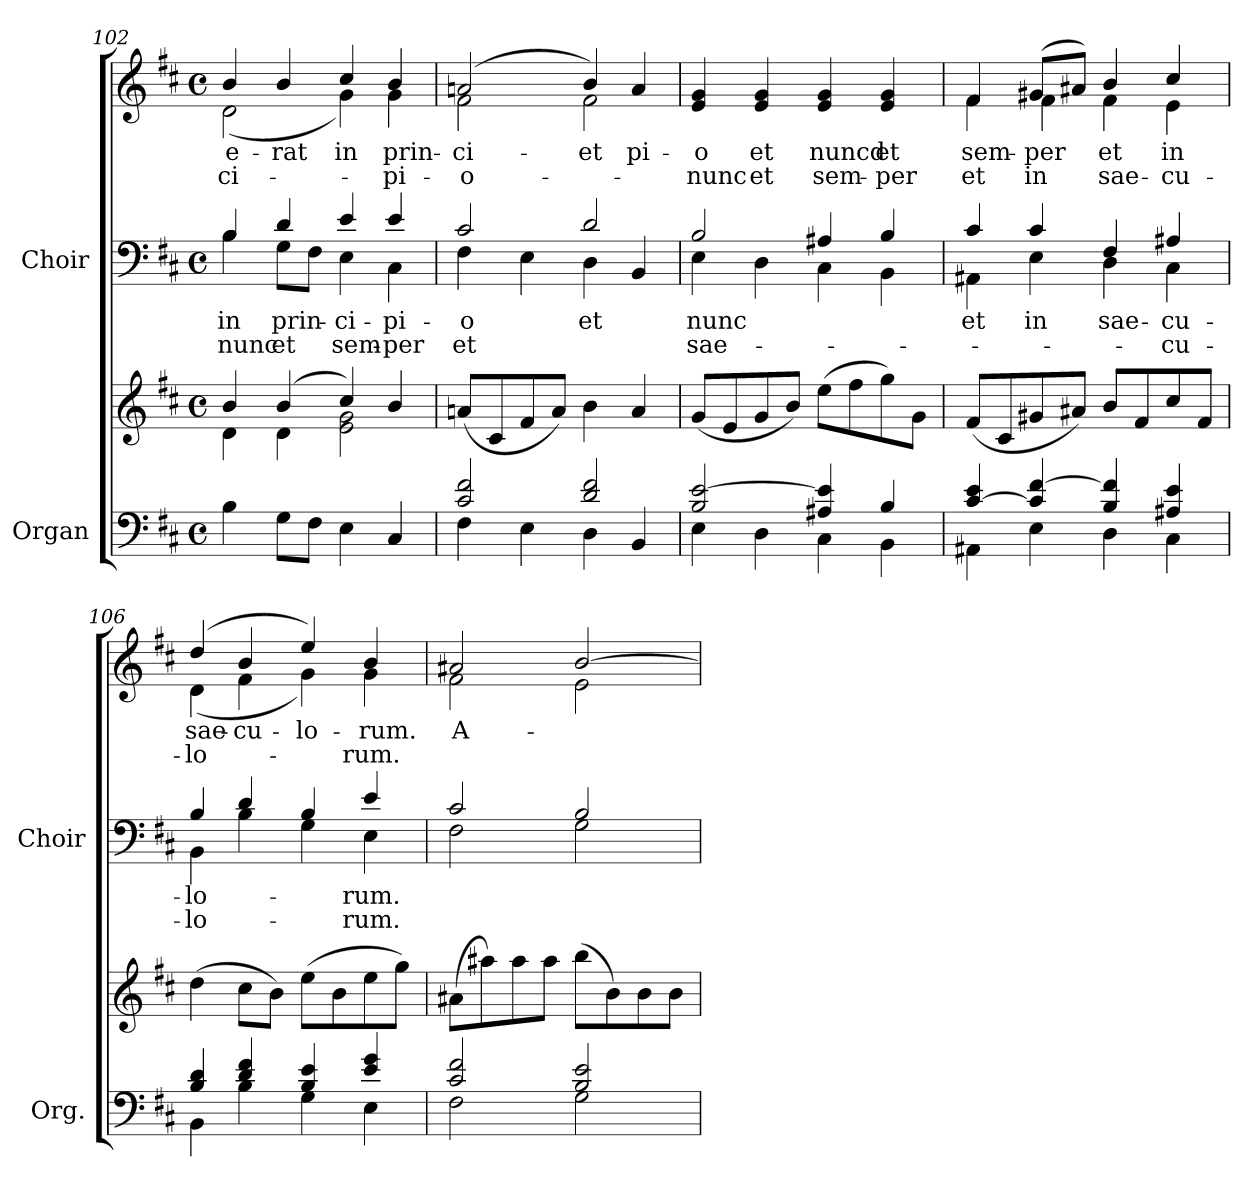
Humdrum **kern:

**kern	**kern	**kern	**text	**text	**kern	**text	**text
*part2	*part2	*part1	*part1	*part1	*part1	*part1	*part1
*staff4	*staff3	*staff2	*staff2	*staff2	*staff1	*staff1	*staff1
*I"Organ	*	*I"Choir	*	*	*	*	*
*I'Org.	*	*I'Choir	*	*	*	*	*
*clefF4	*clefG2	*clefF4	*	*	*clefG2	*	*
*k[f#c#]	*k[f#c#]	*k[f#c#]	*	*	*k[f#c#]	*	*
*D:	*D:	*D:	*	*	*D:	*	*
*M4/4	*M4/4	*M4/4	*	*	*M4/4	*	*
*met(c)	*met(c)	*met(c)	*	*	*met(c)	*	*
=102	=102	=102	=102	=102	=102	=102	=102
*	*^	*	*	*	*	*	*
!	!	!	!	!LO:LY:a:color=#000000	!LO:LY:b:color=#000000	!	!	!
*	*	*	*^	*	*	*	*	*
!	!	!	!	!	!	!	!	!LO:LY:a:color=#000000	!LO:LY:b:color=#000000
*	*	*	*	*	*	*	*^	*	*
4Bi\	4bi/	4di\	4Bi/	4Bi\	in	nunc	4bi/	(2di\	e-	-ci-
!	!	!	!	!	!LO:LY:a:color=#000000	!LO:LY:b:color=#000000	!	!	!	!
!	!	!	!	!	!	!	!	!	!LO:LY:a:color=#000000	!
8Gi\L	(4bi/	4di\	4di/	8Gi\L	prin-	et	4bi/	.	-rat	.
8F#i\J	.	.	.	8F#i\J	.	.	.	.	.	.
!	!	!	!	!	!LO:LY:a:color=#000000	!LO:LY:b:color=#000000	!	!	!	!
!	!	!	!	!	!	!	!	!	!LO:LY:a:color=#000000	!
4Ei\	4cc#i/)	2ei\ 2gi	4ei/	4Ei\	-ci-	sem-	4cc#i/	4gi\)	in	.
!	!	!	!	!	!LO:LY:a:color=#000000	!LO:LY:b:color=#000000	!	!	!	!
!	!	!	!	!	!	!	!	!	!LO:LY:a:color=#000000	!LO:LY:b:color=#000000
4C#i/	4bi/	.	4ei/	4C#i\	-pi-	-per	4bi/	4gi\	prin-	-pi-
*	*v	*v	*	*	*	*	*	*	*	*
=103	=103	=103	=103	=103	=103	=103	=103	=103	=103
*^	*	*	*	*	*	*	*	*	*
!	!	!	!	!	!LO:LY:a:color=#000000	!LO:LY:b:color=#000000	!	!	!	!
!	!	!	!	!	!	!	!	!	!LO:LY:a:color=#000000	!LO:LY:b:color=#000000
2c#i/ 2f#i	4F#i\	(8ani/L	2c#i/	4F#i\	-o	et	(2ani/	2f#i\	-ci-	-o-
.	.	8c#i/	.	.	.	.	.	.	.	.
.	4Ei\	8f#i/	.	4Ei\	.	.	.	.	.	.
.	.	8ai/J)	.	.	.	.	.	.	.	.
!	!	!	!	!	!LO:LY:a:color=#000000	!	!	!	!	!
!	!	!	!	!	!	!	!	!	!LO:LY:b:color=#000000	!
2di/ 2f#i	4Di\	4bi\	2di/	4Di\	et	.	4bi/)	2f#i\	-et	.
!	!	!	!	!	!	!	!	!	!LO:LY:a:color=#000000	!
.	4BBi/	4ai/	.	4BBi/	.	.	4ai/	.	-pi-	.
*	*	*	*	*	*	*	*v	*v	*	*
!!LO:PB:g=z
=104	=104	=104	=104	=104	=104	=104	=104	=104	=104
!	!	!	!	!	!LO:LY:a:color=#000000	!LO:LY:b:color=#000000	!	!	!
!	!	!	!	!	!	!	!	!LO:LY:a:color=#000000	!LO:LY:b:color=#000000
2Bi/ [2ei	4Ei\	(8gi/L	2Bi/	4Ei\	nunc	sae-	4ei/ 4gi	-o	nunc
.	.	8ei/	.	.	.	.	.	.	.
!	!	!	!	!	!	!	!	!LO:LY:a:color=#000000	!LO:LY:b:color=#000000
.	4Di\	8gi/	.	4Di\	.	.	4ei/ 4gi	et	et
.	.	8bi/J)	.	.	.	.	.	.	.
!	!	!	!	!	!	!	!	!LO:LY:a:color=#000000	!LO:LY:b:color=#000000
4A#Xi/ 4ei]	4C#i\	(8eei\L	4A#Xi/	4C#i\	.	.	4ei/ 4gi	nuncd	sem-
.	.	8ff#i\	.	.	.	.	.	.	.
!	!	!	!	!	!	!	!	!LO:LY:a:color=#000000	!LO:LY:b:color=#000000
4Bi/	4BBi\	8ggi\)	4Bi/	4BBi\	.	.	4ei/ 4gi	et	-per
.	.	8gi\J	.	.	.	.	.	.	.
=105	=105	=105	=105	=105	=105	=105	=105	=105	=105
!	!	!	!	!	!LO:LY:a:color=#000000	!	!	!	!
!	!	!	!	!	!	!	!	!LO:LY:a:color=#000000	!LO:LY:b:color=#000000
*	*	*	*	*	*	*	*^	*	*
[4c#i/ 4ei	4AA#Xi\	(8f#i/L	4c#i/	4AA#Xi\	et	.	4f#i/	4f#i\	sem-	et
.	.	8c#i/	.	.	.	.	.	.	.	.
!	!	!	!	!	!LO:LY:a:color=#000000	!	!	!	!	!
!	!	!	!	!	!	!	!	!	!LO:LY:a:color=#000000	!LO:LY:b:color=#000000
4c#i/] [4f#i	4Ei\	8g#Xi/	4c#i/	4Ei\	in	.	(8g#Xi/L	4f#i\	-per	in
.	.	8a#Xi/J)	.	.	.	.	8a#Xi/J)	.	.	.
!	!	!	!	!	!LO:LY:a:color=#000000	!	!	!	!	!
!	!	!	!	!	!	!	!	!	!LO:LY:a:color=#000000	!LO:LY:b:color=#000000
4Bi/ 4f#i]	4Di\	8bi/L	4F#i/	4Di\	sae-	.	4bi/	4f#i\	et	sae-
.	.	8f#i/	.	.	.	.	.	.	.	.
!	!	!	!	!	!LO:LY:a:color=#000000	!LO:LY:b:color=#000000	!	!	!	!
!	!	!	!	!	!	!	!	!	!LO:LY:a:color=#000000	!LO:LY:b:color=#000000
4A#Xi/ 4ei	4C#i\	8cc#i/	4A#Xi/	4C#i\	-cu-	-cu-	4cc#i/	4ei\	in	-cu-
.	.	8f#i/J	.	.	.	.	.	.	.	.
=106	=106	=106	=106	=106	=106	=106	=106	=106	=106	=106
!	!	!	!	!	!LO:LY:a:color=#000000	!LO:LY:b:color=#000000	!	!	!	!
!	!	!	!	!	!	!	!	!	!LO:LY:a:color=#000000	!LO:LY:b:color=#000000
4Bi/ 4di	4BBi\	(4ddi\	4Bi/	4BBi\	-lo-	-lo-	(4ddi/	(4di\	sae-	-lo-
!	!	!	!	!	!	!	!	!	!LO:LY:a:color=#000000	!
4di/ 4f#i	4Bi\	8cc#i\L	4di/	4Bi\	.	.	4bi/	4f#i\	-cu-	.
.	.	8bi\J)	.	.	.	.	.	.	.	.
!	!	!	!	!	!	!	!	!	!LO:LY:a:color=#000000	!
4Bi/ 4ei	4Gi\	(8eei\L	4Bi/	4Gi\	.	.	4eei/)	4gi\)	-lo-	.
.	.	8bi\	.	.	.	.	.	.	.	.
!	!	!	!	!	!LO:LY:a:color=#000000	!LO:LY:b:color=#000000	!	!	!	!
!	!	!	!	!	!	!	!	!	!LO:LY:a:color=#000000	!LO:LY:b:color=#000000
4ei/ 4gi	4Ei\	8eei\	4ei/	4Ei\	-rum.	-rum.	4bi/	4gi\	-rum.	-rum.
.	.	8ggi\J)	.	.	.	.	.	.	.	.
=107	=107	=107	=107	=107	=107	=107	=107	=107	=107	=107
!	!	!	!	!	!	!	!	!	!LO:LY:b:color=#000000	!
2c#i/ 2f#i	2F#i\	(8a#Xi\L	2c#i/	2F#i\	.	.	2a#Xi/	2f#i\	A-	.
.	.	8aa#Xi\)	.	.	.	.	.	.	.	.
.	.	8aa#i\	.	.	.	.	.	.	.	.
.	.	8aa#i\J	.	.	.	.	.	.	.	.
2Bi/ 2ei	2Gi\	(8bbi\L	2Bi/	2Gi\	.	.	[2bi/	2ei\	.	.
.	.	8bi\)	.	.	.	.	.	.	.	.
.	.	8bi\	.	.	.	.	.	.	.	.
.	.	8bi\J	.	.	.	.	.	.	.	.
*	*	*	*v	*v	*	*	*	*	*	*
*v	*v	*	*	*	*	*v	*v	*	*
=	=	=	=	=	=	=	=
*-	*-	*-	*-	*-	*-	*-	*-
